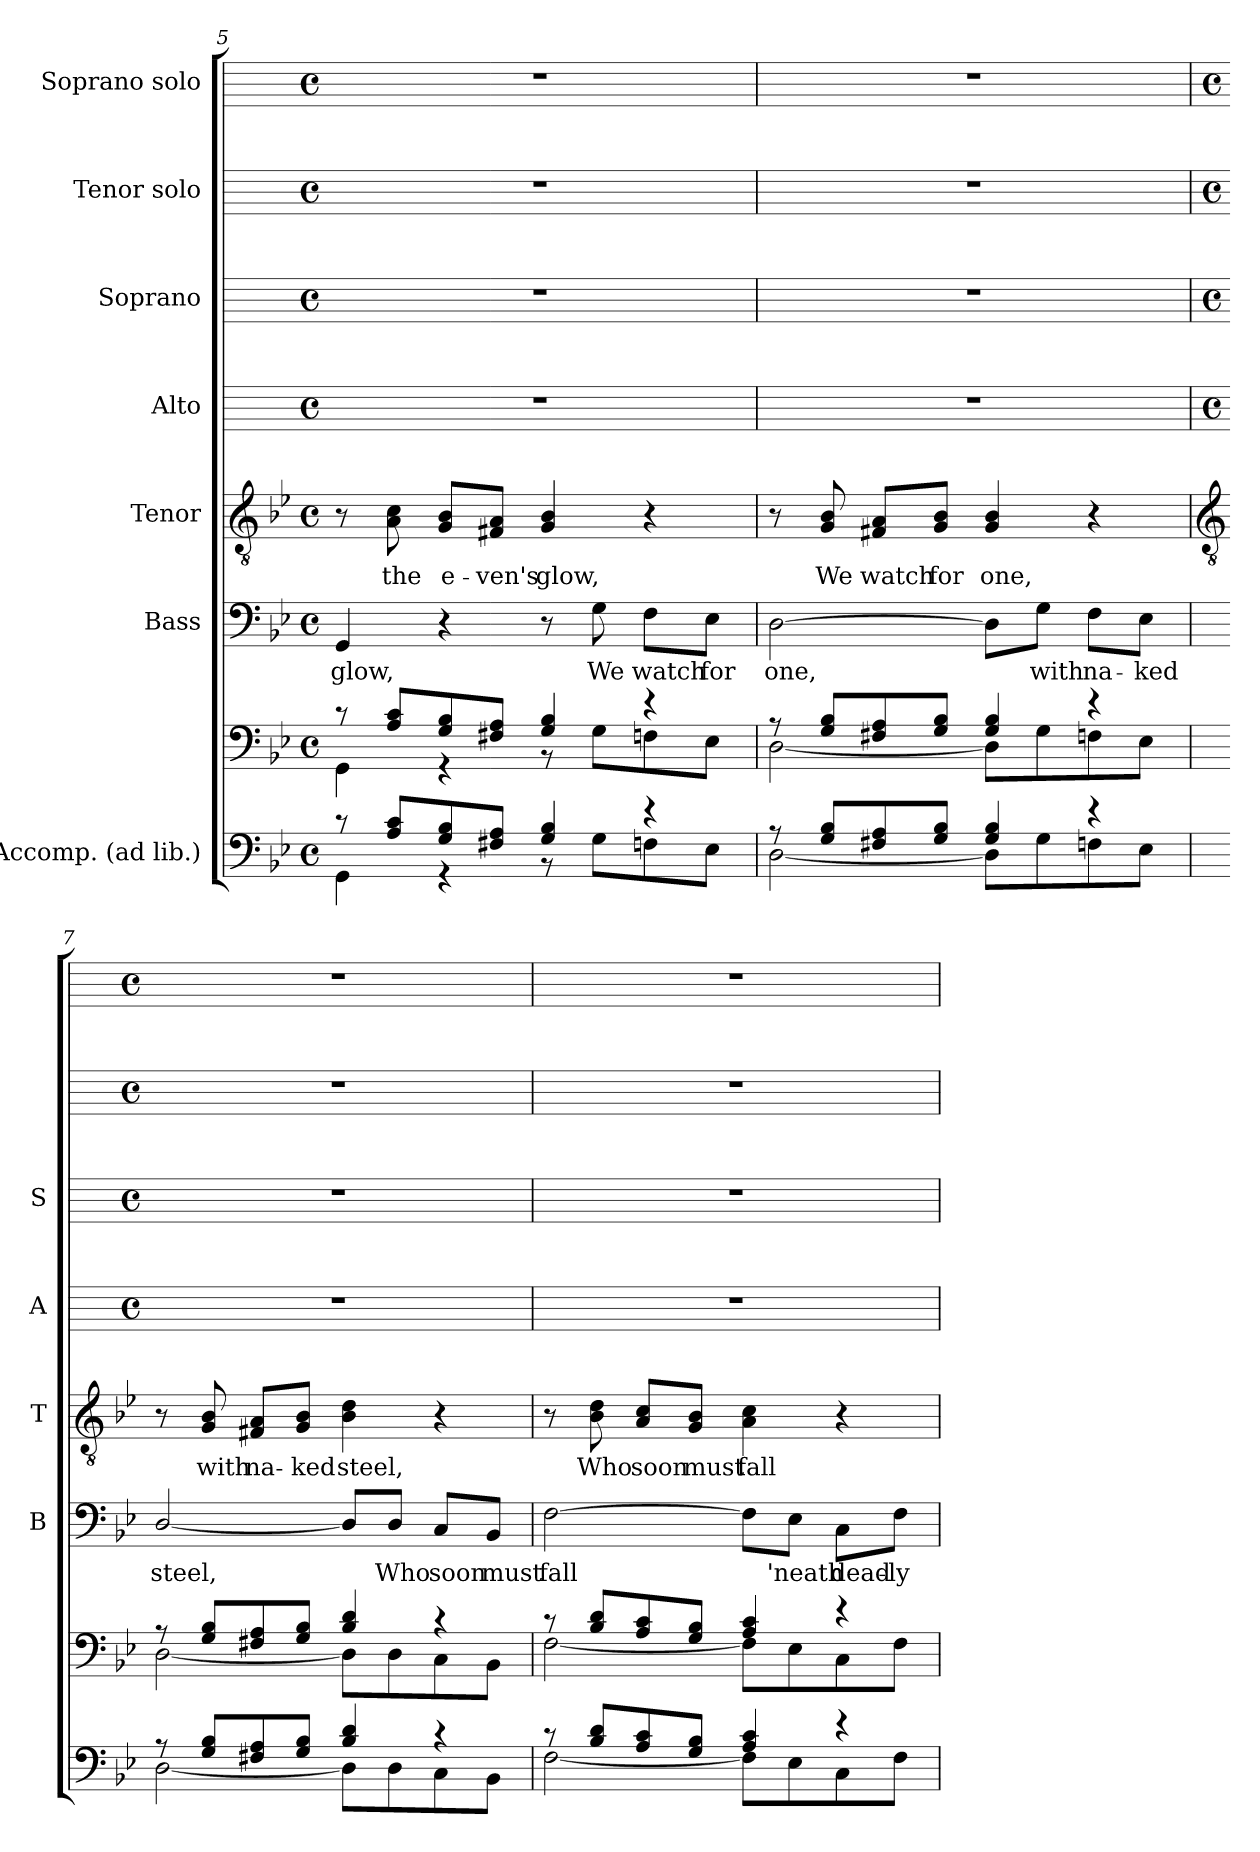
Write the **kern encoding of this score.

**kern	**kern	**kern	**text	**kern	**text	**kern	**kern	**kern	**kern
*part7	*part7	*part6	*part6	*part5	*part5	*part4	*part3	*part2	*part1
*staff8	*staff7	*staff6	*staff6	*staff5	*staff5	*staff4	*staff3	*staff2	*staff1
*I"Accomp. (ad lib.)	*	*I"Bass	*	*I"Tenor	*	*I"Alto	*I"Soprano	*I"Tenor solo	*I"Soprano solo
*	*	*I'B	*	*I'T	*	*I'A	*I'S	*	*
*	*clefF4	*clefF4	*	*clefGv2	*	*	*	*	*
*k[b-e-]	*k[b-e-]	*k[b-e-]	*	*k[b-e-]	*	*	*	*	*
*B-:	*B-:	*B-:	*	*B-:	*	*	*	*	*
*M4/4	*M4/4	*M4/4	*	*M4/4	*	*M4/4	*M4/4	*M4/4	*M4/4
*met(c)	*met(c)	*met(c)	*	*met(c)	*	*met(c)	*met(c)	*met(c)	*met(c)
=5	=5	=5	=5	=5	=5	=5	=5	=5	=5
*^	*^	*	*	*	*	*	*	*	*
!	!	!	!	!	!LO:LY:b	!	!	!	!	!	!
8r	4GG\	8r	4GG\	4GG	glow,	8r	.	1r	1r	1r	1r
!	!	!	!	!	!	!	!LO:LY:b	!	!	!	!
8A/ 8c/L	.	8A/ 8c/L	.	.	.	8A 8c	the	.	.	.	.
!	!	!	!	!	!	!	!LO:LY:b	!	!	!	!
8G/ 8B-/	4r	8G/ 8B-/	4r	4r	.	8G/ 8B-/L	e-	.	.	.	.
!	!	!	!	!	!	!	!LO:LY:b	!	!	!	!
8F#X/ 8A/J	.	8F#X/ 8A/J	.	.	.	8F#X/ 8A/J	-ven's	.	.	.	.
!	!	!	!	!	!	!	!LO:LY:b	!	!	!	!
4G/ 4B-/	8r	4G/ 4B-/	8r	8r	.	4G 4B-	glow,	.	.	.	.
!	!	!	!	!	!LO:LY:b	!	!	!	!	!	!
.	8G\L	.	8G\L	8G	We	.	.	.	.	.	.
!	!	!	!	!	!LO:LY:b	!	!	!	!	!	!
4r	8F\	4r	8F\	8F\L	watch	4r	.	.	.	.	.
!	!	!	!	!	!LO:LY:b	!	!	!	!	!	!
.	8E-\J	.	8E-\J	8E-\J	for	.	.	.	.	.	.
=6	=6	=6	=6	=6	=6	=6	=6	=6	=6	=6	=6
!	!	!	!	!	!LO:LY:b	!	!	!	!	!	!
8r	[2D\	8r	[2D\	[2D	one,	8r	.	1r	1r	1r	1r
!	!	!	!	!	!	!	!LO:LY:b	!	!	!	!
8G/ 8B-/L	.	8G/ 8B-/L	.	.	.	8G 8B-	We	.	.	.	.
!	!	!	!	!	!	!	!LO:LY:b	!	!	!	!
8F#X/ 8A/	.	8F#X/ 8A/	.	.	.	8F#X/ 8A/L	watch	.	.	.	.
!	!	!	!	!	!	!	!LO:LY:b	!	!	!	!
8G/ 8B-/J	.	8G/ 8B-/J	.	.	.	8G/ 8B-/J	for	.	.	.	.
!	!	!	!	!	!	!	!LO:LY:b	!	!	!	!
4G/ 4B-/	8D\L]	4G/ 4B-/	8D\L]	8D\L]	.	4G 4B-	one,	.	.	.	.
!	!	!	!	!	!LO:LY:b	!	!	!	!	!	!
.	8G\	.	8G\	8G\J	with	.	.	.	.	.	.
!	!	!	!	!	!LO:LY:b	!	!	!	!	!	!
4r	8Fn\	4r	8Fn\	8F\L	na-	4r	.	.	.	.	.
!	!	!	!	!	!LO:LY:b	!	!	!	!	!	!
.	8E-\J	.	8E-\J	8E-\J	-ked	.	.	.	.	.	.
!!LO:LB:g=z
=7	=7	=7	=7	=7	=7	=7	=7	=7	=7	=7	=7
*	*	*	*	*	*	*clefGv2	*	*	*	*	*
*	*	*	*	*	*	*	*	*M4/4	*M4/4	*M4/4	*M4/4
*	*	*	*	*	*	*	*	*met(c)	*met(c)	*met(c)	*met(c)
!	!	!	!	!	!LO:LY:b	!	!	!	!	!	!
8r	[2D\	8r	[2D\	[2D/	steel,	8r	.	1r	1r	1r	1r
!	!	!	!	!	!	!	!LO:LY:b	!	!	!	!
8G/ 8B-/L	.	8G/ 8B-/L	.	.	.	8G 8B-	with	.	.	.	.
!	!	!	!	!	!	!	!LO:LY:b	!	!	!	!
8F#X/ 8A/	.	8F#X/ 8A/	.	.	.	8F#X/ 8A/L	na-	.	.	.	.
!	!	!	!	!	!	!	!LO:LY:b	!	!	!	!
8G/ 8B-/J	.	8G/ 8B-/J	.	.	.	8G/ 8B-/J	-ked	.	.	.	.
!	!	!	!	!	!	!	!LO:LY:b	!	!	!	!
4B-/ 4d/	8D/L]	4B-/ 4d/	8D/L]	8D/L]	.	4B- 4d	steel,	.	.	.	.
!	!	!	!	!	!LO:LY:b	!	!	!	!	!	!
.	8D\	.	8D\	8D/J	Who	.	.	.	.	.	.
!	!	!	!	!	!LO:LY:b	!	!	!	!	!	!
4r	8C\	4r	8C\	8C/L	soon	4r	.	.	.	.	.
!	!	!	!	!	!LO:LY:b	!	!	!	!	!	!
.	8BB-\J	.	8BB-\J	8BB-/J	must	.	.	.	.	.	.
=8	=8	=8	=8	=8	=8	=8	=8	=8	=8	=8	=8
!	!	!	!	!	!LO:LY:b	!	!	!	!	!	!
8r	[2F\	8r	[2F\	[2F	fall	8r	.	1r	1r	1r	1r
!	!	!	!	!	!	!	!LO:LY:b	!	!	!	!
8B-/ 8d/L	.	8B-/ 8d/L	.	.	.	8B- 8d	Who	.	.	.	.
!	!	!	!	!	!	!	!LO:LY:b	!	!	!	!
8A/ 8c/	.	8A/ 8c/	.	.	.	8A/ 8c/L	soon	.	.	.	.
!	!	!	!	!	!	!	!LO:LY:b	!	!	!	!
8G/ 8B-/J	.	8G/ 8B-/J	.	.	.	8G/ 8B-/J	must	.	.	.	.
!	!	!	!	!	!	!	!LO:LY:b	!	!	!	!
4A/ 4c/	8F\L]	4A/ 4c/	8F\L]	8F\L]	.	4A 4c	fall	.	.	.	.
!	!	!	!	!	!LO:LY:b	!	!	!	!	!	!
.	8E-\	.	8E-\	8E-\J	'neath	.	.	.	.	.	.
!	!	!	!	!	!LO:LY:b	!	!	!	!	!	!
4r	8C\	4r	8C\	8C\L	dead-	4r	.	.	.	.	.
!	!	!	!	!	!LO:LY:b	!	!	!	!	!	!
.	8F\J	.	8F\J	8F\J	-ly	.	.	.	.	.	.
*v	*v	*	*	*	*	*	*	*	*	*	*
*	*v	*v	*	*	*	*	*	*	*	*
=	=	=	=	=	=	=	=	=	=
*-	*-	*-	*-	*-	*-	*-	*-	*-	*-
